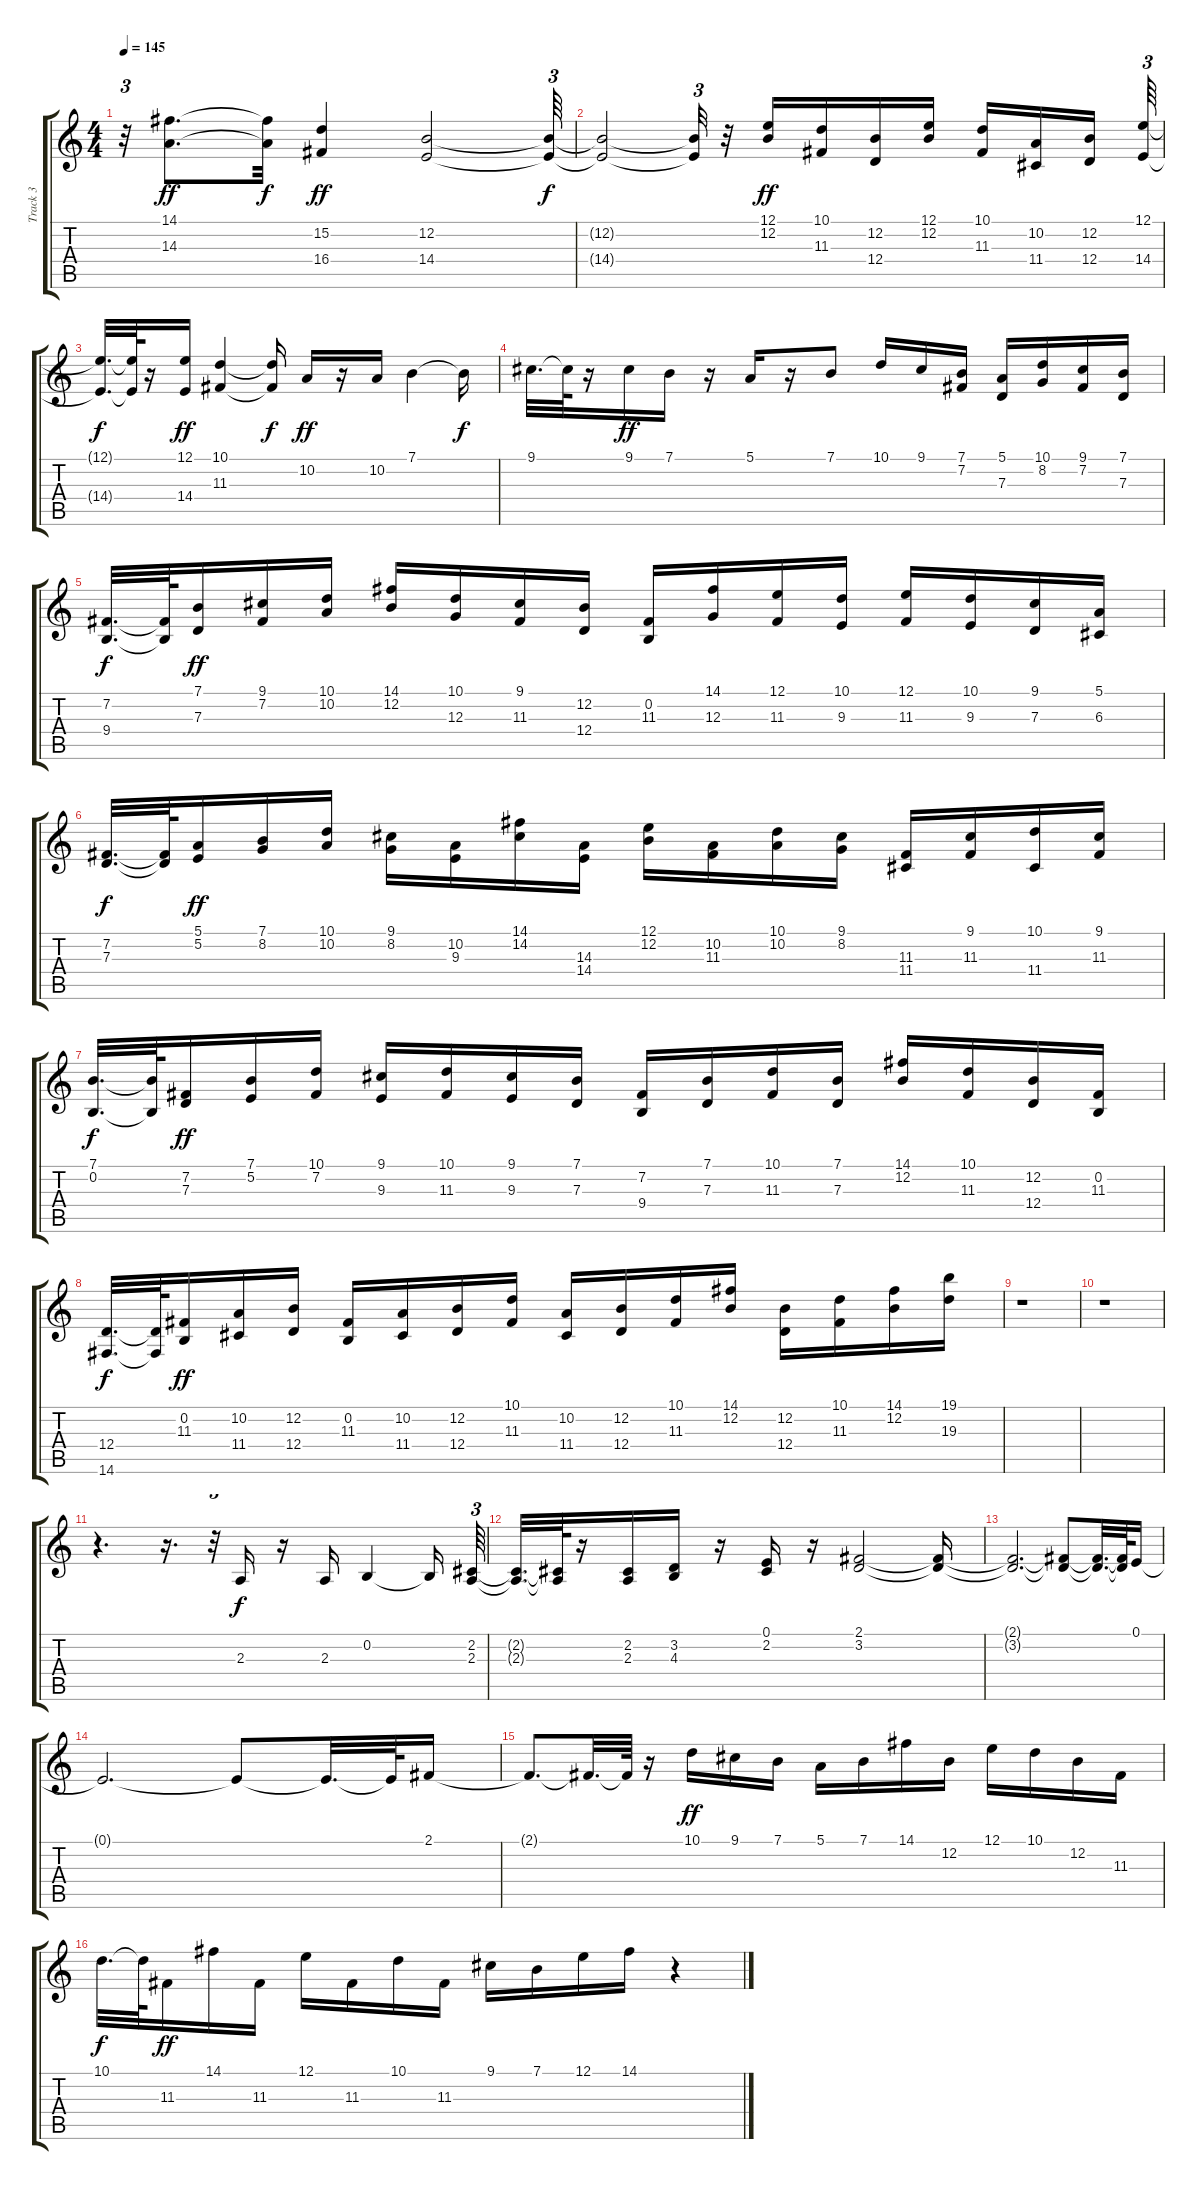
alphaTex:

\track ("Track 3" "Track 3") {instrument lead1square}
\staff {score tabs}
\tuning (E4 B3 G3 D3 A2 E2) {hide}
\ts (4 4)
\tempo 145
\clef g2
\ks c
r.32{tu (3 2) dy ff} (14.1 14.3).8{d} (14.1{t} 14.3{t}).32{dy f} (15.2 16.4).4{dy ff} (12.2 14.4).2 (12.2{t} 14.4{t}).64{tu (3 2) dy f} |
(12.2{t} 14.4{t}).2 (12.2{t} 14.4{t}).32{tu (3 2)} r.32 (12.1 12.2).16{dy ff} (10.1 11.3).16 (12.2 12.4).16 (12.1 12.2).16 (10.1 11.3).16 (10.2 11.4).16 (12.2 12.4).16{beam splitsecondary} (12.1 14.4).64{tu (3 2)} |
(12.1{t} 14.4{t}).32{d dy f} (12.1{t} 14.4{t}).64 r.16 (12.1 14.4).16{dy ff} (10.1 11.3).4 (10.1{t} 11.3{t}).16{dy f} 10.2.16{dy ff} r.16 10.2.16 7.1.4 7.1{t}.16{dy f} |
9.1.32{d} 9.1{t}.64 r.16 9.1.16{dy ff} 7.1.16 r.16 5.1.16 r.16 7.1.8 10.1.16 9.1.16 (7.1 7.2).16 (5.1 7.3).16 (10.1 8.2).16 (9.1 7.2).16 (7.1 7.3).16 |
(7.2 9.4).32{d dy f} (7.2{t} 9.4{t}).64 (7.1 7.3).16{dy ff} (9.1 7.2).16 (10.1 10.2).16 (14.1 12.2).16 (10.1 12.3).16 (9.1 11.3).16 (12.2 12.4).16 (0.2 11.3).16 (14.1 12.3).16 (12.1 11.3).16 (10.1 9.3).16 (12.1 11.3).16 (10.1 9.3).16 (9.1 7.3).16 (5.1 6.3).16 |
(7.2 7.3).32{d dy f} (7.2{t} 7.3{t}).64 (5.1 5.2).16{dy ff} (7.1 8.2).16 (10.1 10.2).16 (9.1 8.2).16 (10.2 9.3).16 (14.1 14.2).16 (14.3 14.4).16 (12.1 12.2).16 (10.2 11.3).16 (10.1 10.2).16 (9.1 8.2).16 (11.3 11.4).16 (9.1 11.3).16 (10.1 11.4).16 (9.1 11.3).16 |
(7.1 0.2).32{d dy f} (7.1{t} 0.2{t}).64 (7.2 7.3).16{dy ff} (7.1 5.2).16 (10.1 7.2).16 (9.1 9.3).16 (10.1 11.3).16 (9.1 9.3).16 (7.1 7.3).16 (7.2 9.4).16 (7.1 7.3).16 (10.1 11.3).16 (7.1 7.3).16 (14.1 12.2).16 (10.1 11.3).16 (12.2 12.4).16 (0.2 11.3).16 |
(12.4 14.6).32{d dy f} (12.4{t} 14.6{t}).64 (0.2 11.3).16{dy ff} (10.2 11.4).16 (12.2 12.4).16 (0.2 11.3).16 (10.2 11.4).16 (12.2 12.4).16 (10.1 11.3).16 (10.2 11.4).16 (12.2 12.4).16 (10.1 11.3).16 (14.1 12.2).16 (12.2 12.4).16 (10.1 11.3).16 (14.1 12.2).16 (19.1 19.3).16 |
r.1 |
r.1 |
r.4{d} r.16{d} r.32{tu (3 2)} 2.3.16{dy f} r.16 2.3.16 0.2.4 0.2{t}.16 (2.2 2.3).64{tu (3 2)} |
(2.2{t} 2.3{t}).32{d} (2.2{t} 2.3{t}).64 r.16 (2.2 2.3).16 (3.2 4.3).16 r.16 (0.1 2.2).16 r.16 (2.1 3.2).2 (2.1{t} 3.2{t}).16 |
(2.1{t} 3.2{t}).2{d} (2.1{t} 3.2{t}).8 (2.1{t} 3.2{t}).32{d} (2.1{t} 3.2{t}).64 0.1.16 |
0.1{t}.2{d} 0.1{t}.8 0.1{t}.32{d} 0.1{t}.64 2.1.16 |
2.1{t}.8{d} 2.1{t}.32{d} 2.1{t}.64 r.16 10.1.16{dy ff} 9.1.16 7.1.16 5.1.16 7.1.16 14.1.16 12.2.16 12.1.16 10.1.16 12.2.16 11.3.16 |
10.1.32{d dy f} 10.1{t}.64 11.3.16{dy ff} 14.1.16 11.3.16 12.1.16 11.3.16 10.1.16 11.3.16 9.1.16 7.1.16 12.1.16 14.1.16 r.4
